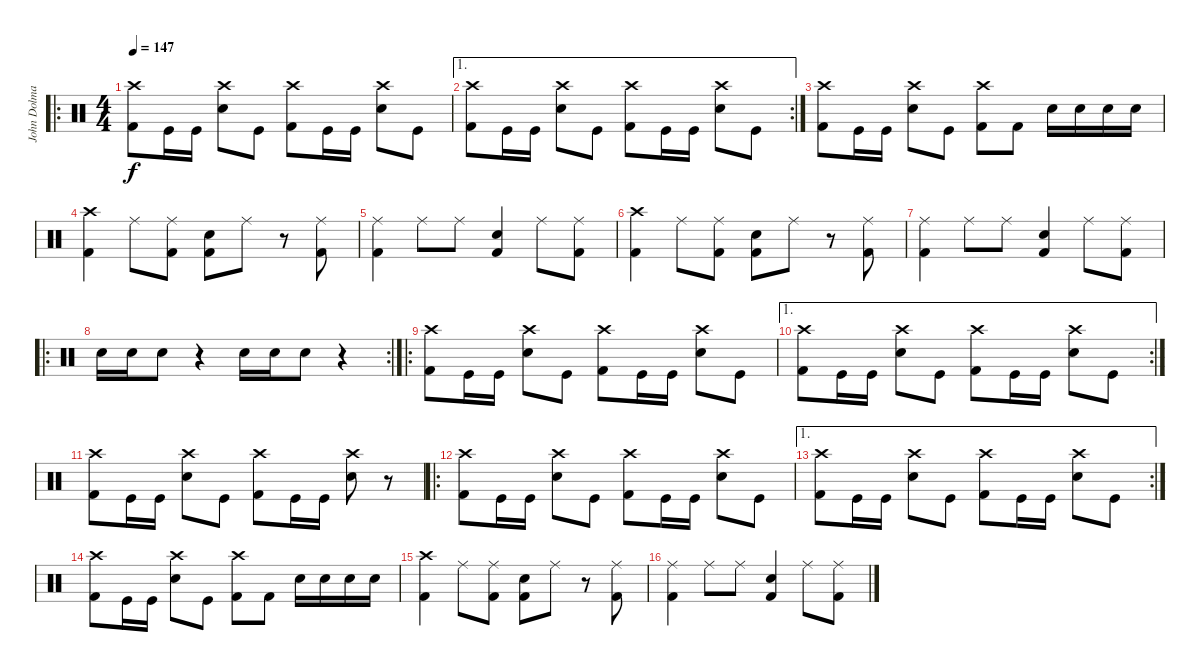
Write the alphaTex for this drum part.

\track ("John Dolmayan" "John Dolma") {instrument percussion}
\staff {score}
\articulation defaults
\ro
\ts (4 4)
\tempo 147
\clef neutral
\ks c
("Crash high (hit)" "Kick (hit) 2").8{dy f} "Kick (hit)".16 "Kick (hit)".16 ("Crash high (hit)" "Electric Snare (hit)").8 "Kick (hit)".8 ("Crash high (hit)" "Kick (hit) 2").8 "Kick (hit)".16 "Kick (hit)".16 ("Crash high (hit)" "Electric Snare (hit)").8 "Kick (hit)".8 |
\ae 1
\rc 2
("Crash high (hit)" "Kick (hit) 2").8 "Kick (hit)".16 "Kick (hit)".16 ("Crash high (hit)" "Electric Snare (hit)").8 "Kick (hit)".8 ("Crash high (hit)" "Kick (hit) 2").8 "Kick (hit)".16 "Kick (hit)".16 ("Crash high (hit)" "Electric Snare (hit)").8 "Kick (hit)".8 |
("Crash high (hit)" "Kick (hit) 2").8 "Kick (hit)".16 "Kick (hit)".16 ("Crash high (hit)" "Electric Snare (hit)").8 "Kick (hit)".8 ("Crash high (hit)" "Kick (hit) 2").8 "Kick (hit) 2".8 "Electric Snare (hit)".16 "Electric Snare (hit)".16 "Electric Snare (hit)".16 "Electric Snare (hit)".16 |
("Crash high (hit)" "Kick (hit) 2").4 "Ride (middle)".8 ("Ride (middle)" "Kick (hit) 2").8 ("Electric Snare (hit)" "Kick (hit) 2").8 "Ride (middle)".8 r.8 ("Ride (middle)" "Kick (hit) 2").8 |
("Ride (middle)" "Kick (hit) 2").4 "Ride (middle)".8 "Ride (middle)".8 ("Electric Snare (hit)" "Kick (hit) 2").4 "Ride (middle)".8 ("Ride (middle)" "Kick (hit) 2").8 |
("Crash high (hit)" "Kick (hit) 2").4 "Ride (middle)".8 ("Ride (middle)" "Kick (hit) 2").8 ("Electric Snare (hit)" "Kick (hit) 2").8 "Ride (middle)".8 r.8 ("Ride (middle)" "Kick (hit) 2").8 |
("Ride (middle)" "Kick (hit) 2").4 "Ride (middle)".8 "Ride (middle)".8 ("Electric Snare (hit)" "Kick (hit) 2").4 "Ride (middle)".8 ("Ride (middle)" "Kick (hit) 2").8 |
\ro
\rc 2 "Electric Snare (hit)".16 "Electric Snare (hit)".16 "Electric Snare (hit)".8
r.4 "Electric Snare (hit)".16 "Electric Snare (hit)".16 "Electric Snare (hit)".8 r.4 |
\ro
("Crash high (hit)" "Kick (hit) 2").8 "Kick (hit)".16 "Kick (hit)".16 ("Crash high (hit)" "Electric Snare (hit)").8 "Kick (hit)".8 ("Crash high (hit)" "Kick (hit) 2").8 "Kick (hit)".16 "Kick (hit)".16 ("Crash high (hit)" "Electric Snare (hit)").8 "Kick (hit)".8 |
\ae 1
\rc 2
("Crash high (hit)" "Kick (hit) 2").8 "Kick (hit)".16 "Kick (hit)".16 ("Crash high (hit)" "Electric Snare (hit)").8 "Kick (hit)".8 ("Crash high (hit)" "Kick (hit) 2").8 "Kick (hit)".16 "Kick (hit)".16 ("Crash high (hit)" "Electric Snare (hit)").8 "Kick (hit)".8 |
("Crash high (hit)" "Kick (hit) 2").8 "Kick (hit)".16 "Kick (hit)".16 ("Crash high (hit)" "Electric Snare (hit)").8 "Kick (hit)".8 ("Crash high (hit)" "Kick (hit) 2").8 "Kick (hit)".16 "Kick (hit)".16 ("Crash high (hit)" "Electric Snare (hit)").8 r.8 |
\ro
("Crash high (hit)" "Kick (hit) 2").8 "Kick (hit)".16 "Kick (hit)".16 ("Crash high (hit)" "Electric Snare (hit)").8 "Kick (hit)".8 ("Crash high (hit)" "Kick (hit) 2").8 "Kick (hit)".16 "Kick (hit)".16 ("Crash high (hit)" "Electric Snare (hit)").8 "Kick (hit)".8 |
\ae 1
\rc 2
("Crash high (hit)" "Kick (hit) 2").8 "Kick (hit)".16 "Kick (hit)".16 ("Crash high (hit)" "Electric Snare (hit)").8 "Kick (hit)".8 ("Crash high (hit)" "Kick (hit) 2").8 "Kick (hit)".16 "Kick (hit)".16 ("Crash high (hit)" "Electric Snare (hit)").8 "Kick (hit)".8 |
("Crash high (hit)" "Kick (hit) 2").8 "Kick (hit)".16 "Kick (hit)".16 ("Crash high (hit)" "Electric Snare (hit)").8 "Kick (hit)".8 ("Crash high (hit)" "Kick (hit) 2").8 "Kick (hit) 2".8 "Electric Snare (hit)".16 "Electric Snare (hit)".16 "Electric Snare (hit)".16 "Electric Snare (hit)".16 |
("Crash high (hit)" "Kick (hit) 2").4 "Ride (middle)".8 ("Ride (middle)" "Kick (hit) 2").8 ("Electric Snare (hit)" "Kick (hit) 2").8 "Ride (middle)".8 r.8 ("Ride (middle)" "Kick (hit) 2").8 |
("Ride (middle)" "Kick (hit) 2").4 "Ride (middle)".8 "Ride (middle)".8 ("Electric Snare (hit)" "Kick (hit) 2").4 "Ride (middle)".8 ("Ride (middle)" "Kick (hit) 2").8
